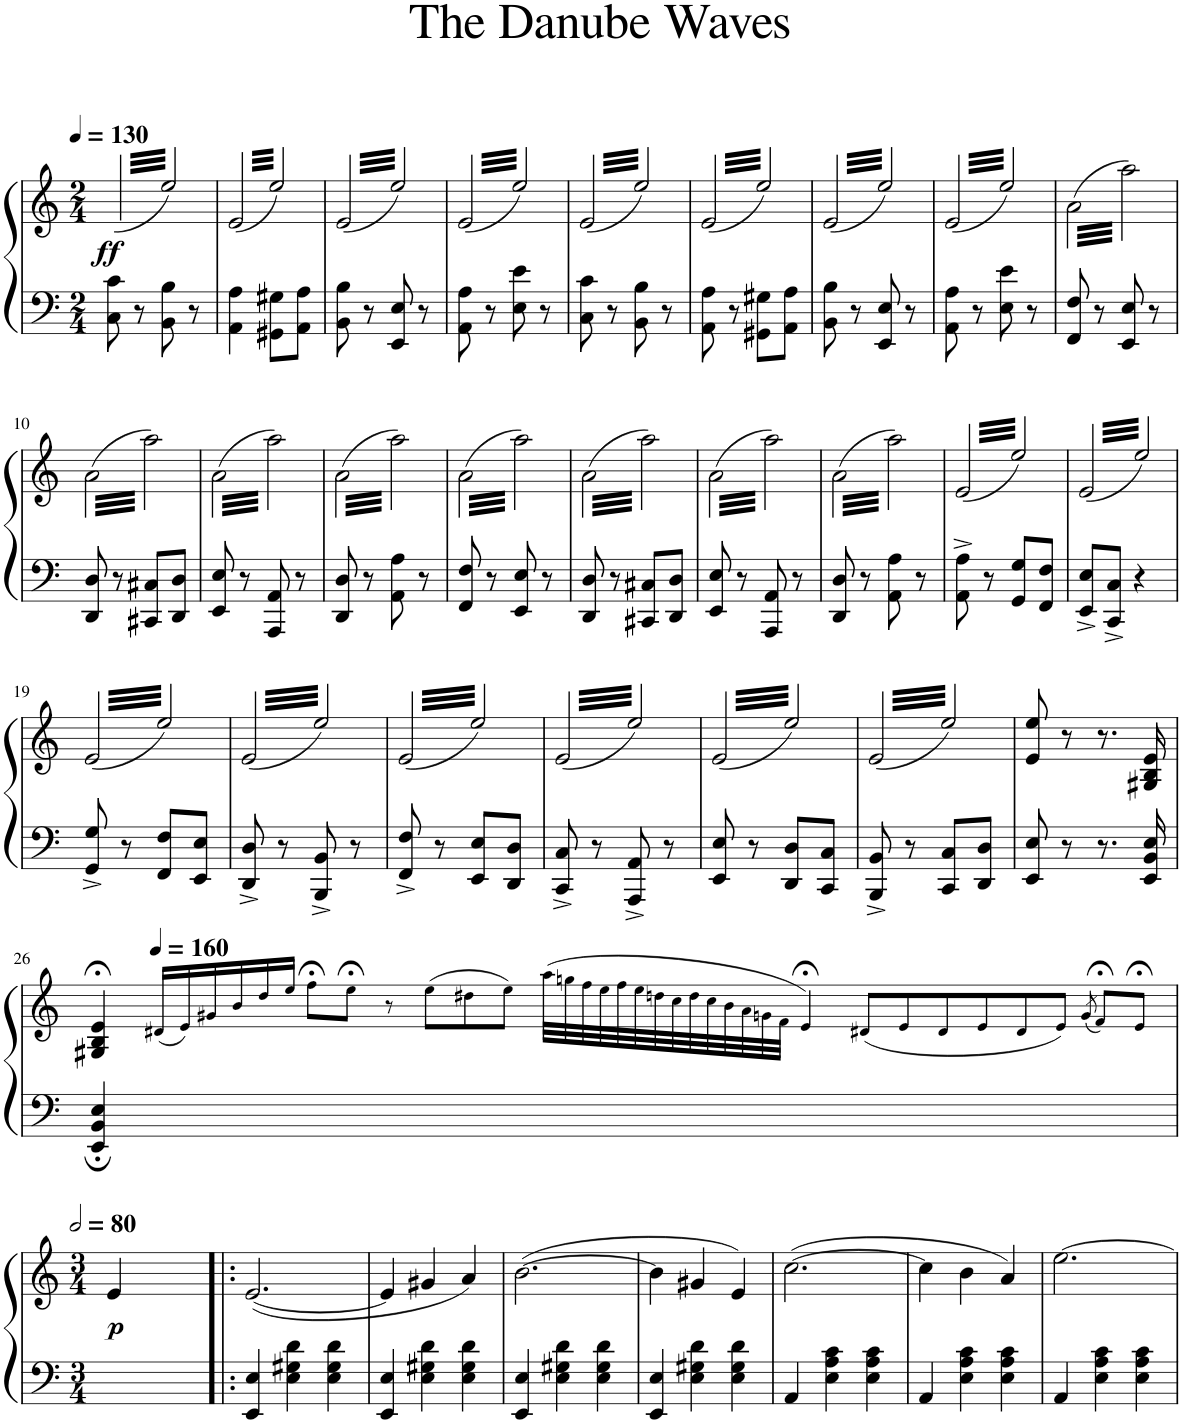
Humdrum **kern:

**kern	**kern	**dynam
*part1	*part1	*part1
*staff2	*staff1	*staff1/2
*I"Piano	*	*
*I'Pno.	*	*
*clefF4	*clefG2	*
*k[]	*k[]	*
*M2/4	*M2/4	*
*MM130	*MM130	*
=1	=1	=1
!	!	!LO:DY:b
*	*tremolo	*
8C\ 8c\	(64e/LLLL	ff
.	64ee/)	.
.	64e/	.
.	64ee/)	.
.	64e/	.
.	64ee/)	.
.	64e/	.
.	64ee/)	.
8r	64e/	.
.	64ee/)	.
.	64e/	.
.	64ee/)	.
.	64e/	.
.	64ee/)	.
.	64e/	.
.	64ee/)	.
8BB\ 8B\	64e/	.
.	64ee/)	.
.	64e/	.
.	64ee/)	.
.	64e/	.
.	64ee/)	.
.	64e/	.
.	64ee/)	.
8r	64e/	.
.	64ee/)	.
.	64e/	.
.	64ee/)	.
.	64e/	.
.	64ee/)	.
.	64e/	.
.	64ee/)JJJJ	.
=2	=2	=2
4AA\ 4A\	(64e/LLLL	.
.	64ee/)	.
.	64e/	.
.	64ee/)	.
.	64e/	.
.	64ee/)	.
.	64e/	.
.	64ee/)	.
.	64e/	.
.	64ee/)	.
.	64e/	.
.	64ee/)	.
.	64e/	.
.	64ee/)	.
.	64e/	.
.	64ee/)	.
8GG#X\ 8G#X\L	64e/	.
.	64ee/)	.
.	64e/	.
.	64ee/)	.
.	64e/	.
.	64ee/)	.
.	64e/	.
.	64ee/)	.
8AA\ 8A\J	64e/	.
.	64ee/)	.
.	64e/	.
.	64ee/)	.
.	64e/	.
.	64ee/)	.
.	64e/	.
.	64ee/)JJJJ	.
=3	=3	=3
8BB\ 8B\	(64e/LLLL	.
.	64ee/)	.
.	64e/	.
.	64ee/)	.
.	64e/	.
.	64ee/)	.
.	64e/	.
.	64ee/)	.
8r	64e/	.
.	64ee/)	.
.	64e/	.
.	64ee/)	.
.	64e/	.
.	64ee/)	.
.	64e/	.
.	64ee/)	.
8EE/ 8E/	64e/	.
.	64ee/)	.
.	64e/	.
.	64ee/)	.
.	64e/	.
.	64ee/)	.
.	64e/	.
.	64ee/)	.
8r	64e/	.
.	64ee/)	.
.	64e/	.
.	64ee/)	.
.	64e/	.
.	64ee/)	.
.	64e/	.
.	64ee/)JJJJ	.
=4	=4	=4
8AA\ 8A\	(64e/LLLL	.
.	64ee/)	.
.	64e/	.
.	64ee/)	.
.	64e/	.
.	64ee/)	.
.	64e/	.
.	64ee/)	.
8r	64e/	.
.	64ee/)	.
.	64e/	.
.	64ee/)	.
.	64e/	.
.	64ee/)	.
.	64e/	.
.	64ee/)	.
8E\ 8e\	64e/	.
.	64ee/)	.
.	64e/	.
.	64ee/)	.
.	64e/	.
.	64ee/)	.
.	64e/	.
.	64ee/)	.
8r	64e/	.
.	64ee/)	.
.	64e/	.
.	64ee/)	.
.	64e/	.
.	64ee/)	.
.	64e/	.
.	64ee/)JJJJ	.
=5	=5	=5
8C\ 8c\	(64e/LLLL	.
.	64ee/)	.
.	64e/	.
.	64ee/)	.
.	64e/	.
.	64ee/)	.
.	64e/	.
.	64ee/)	.
8r	64e/	.
.	64ee/)	.
.	64e/	.
.	64ee/)	.
.	64e/	.
.	64ee/)	.
.	64e/	.
.	64ee/)	.
8BB\ 8B\	64e/	.
.	64ee/)	.
.	64e/	.
.	64ee/)	.
.	64e/	.
.	64ee/)	.
.	64e/	.
.	64ee/)	.
8r	64e/	.
.	64ee/)	.
.	64e/	.
.	64ee/)	.
.	64e/	.
.	64ee/)	.
.	64e/	.
.	64ee/)JJJJ	.
=6	=6	=6
8AA\ 8A\	(64e/LLLL	.
.	64ee/)	.
.	64e/	.
.	64ee/)	.
.	64e/	.
.	64ee/)	.
.	64e/	.
.	64ee/)	.
8r	64e/	.
.	64ee/)	.
.	64e/	.
.	64ee/)	.
.	64e/	.
.	64ee/)	.
.	64e/	.
.	64ee/)	.
8GG#X\ 8G#X\L	64e/	.
.	64ee/)	.
.	64e/	.
.	64ee/)	.
.	64e/	.
.	64ee/)	.
.	64e/	.
.	64ee/)	.
8AA\ 8A\J	64e/	.
.	64ee/)	.
.	64e/	.
.	64ee/)	.
.	64e/	.
.	64ee/)	.
.	64e/	.
.	64ee/)JJJJ	.
=7	=7	=7
8BB\ 8B\	(64e/LLLL	.
.	64ee/)	.
.	64e/	.
.	64ee/)	.
.	64e/	.
.	64ee/)	.
.	64e/	.
.	64ee/)	.
8r	64e/	.
.	64ee/)	.
.	64e/	.
.	64ee/)	.
.	64e/	.
.	64ee/)	.
.	64e/	.
.	64ee/)	.
8EE/ 8E/	64e/	.
.	64ee/)	.
.	64e/	.
.	64ee/)	.
.	64e/	.
.	64ee/)	.
.	64e/	.
.	64ee/)	.
8r	64e/	.
.	64ee/)	.
.	64e/	.
.	64ee/)	.
.	64e/	.
.	64ee/)	.
.	64e/	.
.	64ee/)JJJJ	.
=8	=8	=8
8AA\ 8A\	(64e/LLLL	.
.	64ee/)	.
.	64e/	.
.	64ee/)	.
.	64e/	.
.	64ee/)	.
.	64e/	.
.	64ee/)	.
8r	64e/	.
.	64ee/)	.
.	64e/	.
.	64ee/)	.
.	64e/	.
.	64ee/)	.
.	64e/	.
.	64ee/)	.
8E\ 8e\	64e/	.
.	64ee/)	.
.	64e/	.
.	64ee/)	.
.	64e/	.
.	64ee/)	.
.	64e/	.
.	64ee/)	.
8r	64e/	.
.	64ee/)	.
.	64e/	.
.	64ee/)	.
.	64e/	.
.	64ee/)	.
.	64e/	.
.	64ee/)JJJJ	.
=9	=9	=9
8FF/ 8F/	(64a\LLLL	.
.	64aa\)	.
.	64a\	.
.	64aa\)	.
.	64a\	.
.	64aa\)	.
.	64a\	.
.	64aa\)	.
8r	64a\	.
.	64aa\)	.
.	64a\	.
.	64aa\)	.
.	64a\	.
.	64aa\)	.
.	64a\	.
.	64aa\)	.
8EE/ 8E/	64a\	.
.	64aa\)	.
.	64a\	.
.	64aa\)	.
.	64a\	.
.	64aa\)	.
.	64a\	.
.	64aa\)	.
8r	64a\	.
.	64aa\)	.
.	64a\	.
.	64aa\)	.
.	64a\	.
.	64aa\)	.
.	64a\	.
.	64aa\)JJJJ	.
!!LO:LB:g=z
=10	=10	=10
8DD/ 8D/	(64a\LLLL	.
.	64aa\)	.
.	64a\	.
.	64aa\)	.
.	64a\	.
.	64aa\)	.
.	64a\	.
.	64aa\)	.
8r	64a\	.
.	64aa\)	.
.	64a\	.
.	64aa\)	.
.	64a\	.
.	64aa\)	.
.	64a\	.
.	64aa\)	.
8CC#X/ 8C#X/L	64a\	.
.	64aa\)	.
.	64a\	.
.	64aa\)	.
.	64a\	.
.	64aa\)	.
.	64a\	.
.	64aa\)	.
8DD/ 8D/J	64a\	.
.	64aa\)	.
.	64a\	.
.	64aa\)	.
.	64a\	.
.	64aa\)	.
.	64a\	.
.	64aa\)JJJJ	.
=11	=11	=11
8EE/ 8E/	(64a\LLLL	.
.	64aa\)	.
.	64a\	.
.	64aa\)	.
.	64a\	.
.	64aa\)	.
.	64a\	.
.	64aa\)	.
8r	64a\	.
.	64aa\)	.
.	64a\	.
.	64aa\)	.
.	64a\	.
.	64aa\)	.
.	64a\	.
.	64aa\)	.
8AAA/ 8AA/	64a\	.
.	64aa\)	.
.	64a\	.
.	64aa\)	.
.	64a\	.
.	64aa\)	.
.	64a\	.
.	64aa\)	.
8r	64a\	.
.	64aa\)	.
.	64a\	.
.	64aa\)	.
.	64a\	.
.	64aa\)	.
.	64a\	.
.	64aa\)JJJJ	.
=12	=12	=12
8DD/ 8D/	(64a\LLLL	.
.	64aa\)	.
.	64a\	.
.	64aa\)	.
.	64a\	.
.	64aa\)	.
.	64a\	.
.	64aa\)	.
8r	64a\	.
.	64aa\)	.
.	64a\	.
.	64aa\)	.
.	64a\	.
.	64aa\)	.
.	64a\	.
.	64aa\)	.
8AA\ 8A\	64a\	.
.	64aa\)	.
.	64a\	.
.	64aa\)	.
.	64a\	.
.	64aa\)	.
.	64a\	.
.	64aa\)	.
8r	64a\	.
.	64aa\)	.
.	64a\	.
.	64aa\)	.
.	64a\	.
.	64aa\)	.
.	64a\	.
.	64aa\)JJJJ	.
=13	=13	=13
8FF/ 8F/	(64a\LLLL	.
.	64aa\)	.
.	64a\	.
.	64aa\)	.
.	64a\	.
.	64aa\)	.
.	64a\	.
.	64aa\)	.
8r	64a\	.
.	64aa\)	.
.	64a\	.
.	64aa\)	.
.	64a\	.
.	64aa\)	.
.	64a\	.
.	64aa\)	.
8EE/ 8E/	64a\	.
.	64aa\)	.
.	64a\	.
.	64aa\)	.
.	64a\	.
.	64aa\)	.
.	64a\	.
.	64aa\)	.
8r	64a\	.
.	64aa\)	.
.	64a\	.
.	64aa\)	.
.	64a\	.
.	64aa\)	.
.	64a\	.
.	64aa\)JJJJ	.
=14	=14	=14
8DD/ 8D/	(64a\LLLL	.
.	64aa\)	.
.	64a\	.
.	64aa\)	.
.	64a\	.
.	64aa\)	.
.	64a\	.
.	64aa\)	.
8r	64a\	.
.	64aa\)	.
.	64a\	.
.	64aa\)	.
.	64a\	.
.	64aa\)	.
.	64a\	.
.	64aa\)	.
8CC#X/ 8C#X/L	64a\	.
.	64aa\)	.
.	64a\	.
.	64aa\)	.
.	64a\	.
.	64aa\)	.
.	64a\	.
.	64aa\)	.
8DD/ 8D/J	64a\	.
.	64aa\)	.
.	64a\	.
.	64aa\)	.
.	64a\	.
.	64aa\)	.
.	64a\	.
.	64aa\)JJJJ	.
=15	=15	=15
8EE/ 8E/	(64a\LLLL	.
.	64aa\)	.
.	64a\	.
.	64aa\)	.
.	64a\	.
.	64aa\)	.
.	64a\	.
.	64aa\)	.
8r	64a\	.
.	64aa\)	.
.	64a\	.
.	64aa\)	.
.	64a\	.
.	64aa\)	.
.	64a\	.
.	64aa\)	.
8AAA/ 8AA/	64a\	.
.	64aa\)	.
.	64a\	.
.	64aa\)	.
.	64a\	.
.	64aa\)	.
.	64a\	.
.	64aa\)	.
8r	64a\	.
.	64aa\)	.
.	64a\	.
.	64aa\)	.
.	64a\	.
.	64aa\)	.
.	64a\	.
.	64aa\)JJJJ	.
=16	=16	=16
8DD/ 8D/	(64a\LLLL	.
.	64aa\)	.
.	64a\	.
.	64aa\)	.
.	64a\	.
.	64aa\)	.
.	64a\	.
.	64aa\)	.
8r	64a\	.
.	64aa\)	.
.	64a\	.
.	64aa\)	.
.	64a\	.
.	64aa\)	.
.	64a\	.
.	64aa\)	.
8AA\ 8A\	64a\	.
.	64aa\)	.
.	64a\	.
.	64aa\)	.
.	64a\	.
.	64aa\)	.
.	64a\	.
.	64aa\)	.
8r	64a\	.
.	64aa\)	.
.	64a\	.
.	64aa\)	.
.	64a\	.
.	64aa\)	.
.	64a\	.
.	64aa\)JJJJ	.
=17	=17	=17
8AA\^ 8A\^	(64e/LLLL	.
.	64ee/)	.
.	64e/	.
.	64ee/)	.
.	64e/	.
.	64ee/)	.
.	64e/	.
.	64ee/)	.
8r	64e/	.
.	64ee/)	.
.	64e/	.
.	64ee/)	.
.	64e/	.
.	64ee/)	.
.	64e/	.
.	64ee/)	.
8GG/ 8G/L	64e/	.
.	64ee/)	.
.	64e/	.
.	64ee/)	.
.	64e/	.
.	64ee/)	.
.	64e/	.
.	64ee/)	.
8FF/ 8F/J	64e/	.
.	64ee/)	.
.	64e/	.
.	64ee/)	.
.	64e/	.
.	64ee/)	.
.	64e/	.
.	64ee/)JJJJ	.
=18	=18	=18
8EE/^ 8E/^L	(64e/LLLL	.
.	64ee/)	.
.	64e/	.
.	64ee/)	.
.	64e/	.
.	64ee/)	.
.	64e/	.
.	64ee/)	.
8CC/^ 8C/^J	64e/	.
.	64ee/)	.
.	64e/	.
.	64ee/)	.
.	64e/	.
.	64ee/)	.
.	64e/	.
.	64ee/)	.
4r	64e/	.
.	64ee/)	.
.	64e/	.
.	64ee/)	.
.	64e/	.
.	64ee/)	.
.	64e/	.
.	64ee/)	.
.	64e/	.
.	64ee/)	.
.	64e/	.
.	64ee/)	.
.	64e/	.
.	64ee/)	.
.	64e/	.
.	64ee/)JJJJ	.
!!LO:LB:g=z
=19	=19	=19
8GG/^ 8G/^	(64e/LLLL	.
.	64ee/)	.
.	64e/	.
.	64ee/)	.
.	64e/	.
.	64ee/)	.
.	64e/	.
.	64ee/)	.
8r	64e/	.
.	64ee/)	.
.	64e/	.
.	64ee/)	.
.	64e/	.
.	64ee/)	.
.	64e/	.
.	64ee/)	.
8FF/ 8F/L	64e/	.
.	64ee/)	.
.	64e/	.
.	64ee/)	.
.	64e/	.
.	64ee/)	.
.	64e/	.
.	64ee/)	.
8EE/ 8E/J	64e/	.
.	64ee/)	.
.	64e/	.
.	64ee/)	.
.	64e/	.
.	64ee/)	.
.	64e/	.
.	64ee/)JJJJ	.
=20	=20	=20
8DD/^ 8D/^	(64e/LLLL	.
.	64ee/)	.
.	64e/	.
.	64ee/)	.
.	64e/	.
.	64ee/)	.
.	64e/	.
.	64ee/)	.
8r	64e/	.
.	64ee/)	.
.	64e/	.
.	64ee/)	.
.	64e/	.
.	64ee/)	.
.	64e/	.
.	64ee/)	.
8BBB/^ 8BB/^	64e/	.
.	64ee/)	.
.	64e/	.
.	64ee/)	.
.	64e/	.
.	64ee/)	.
.	64e/	.
.	64ee/)	.
8r	64e/	.
.	64ee/)	.
.	64e/	.
.	64ee/)	.
.	64e/	.
.	64ee/)	.
.	64e/	.
.	64ee/)JJJJ	.
=21	=21	=21
8FF/^ 8F/^	(64e/LLLL	.
.	64ee/)	.
.	64e/	.
.	64ee/)	.
.	64e/	.
.	64ee/)	.
.	64e/	.
.	64ee/)	.
8r	64e/	.
.	64ee/)	.
.	64e/	.
.	64ee/)	.
.	64e/	.
.	64ee/)	.
.	64e/	.
.	64ee/)	.
8EE/ 8E/L	64e/	.
.	64ee/)	.
.	64e/	.
.	64ee/)	.
.	64e/	.
.	64ee/)	.
.	64e/	.
.	64ee/)	.
8DD/ 8D/J	64e/	.
.	64ee/)	.
.	64e/	.
.	64ee/)	.
.	64e/	.
.	64ee/)	.
.	64e/	.
.	64ee/)JJJJ	.
=22	=22	=22
8CC/^ 8C/^	(64e/LLLL	.
.	64ee/)	.
.	64e/	.
.	64ee/)	.
.	64e/	.
.	64ee/)	.
.	64e/	.
.	64ee/)	.
8r	64e/	.
.	64ee/)	.
.	64e/	.
.	64ee/)	.
.	64e/	.
.	64ee/)	.
.	64e/	.
.	64ee/)	.
8AAA/^ 8AA/^	64e/	.
.	64ee/)	.
.	64e/	.
.	64ee/)	.
.	64e/	.
.	64ee/)	.
.	64e/	.
.	64ee/)	.
8r	64e/	.
.	64ee/)	.
.	64e/	.
.	64ee/)	.
.	64e/	.
.	64ee/)	.
.	64e/	.
.	64ee/)JJJJ	.
=23	=23	=23
8EE/ 8E/	(64e/LLLL	.
.	64ee/)	.
.	64e/	.
.	64ee/)	.
.	64e/	.
.	64ee/)	.
.	64e/	.
.	64ee/)	.
8r	64e/	.
.	64ee/)	.
.	64e/	.
.	64ee/)	.
.	64e/	.
.	64ee/)	.
.	64e/	.
.	64ee/)	.
8DD/ 8D/L	64e/	.
.	64ee/)	.
.	64e/	.
.	64ee/)	.
.	64e/	.
.	64ee/)	.
.	64e/	.
.	64ee/)	.
8CC/ 8C/J	64e/	.
.	64ee/)	.
.	64e/	.
.	64ee/)	.
.	64e/	.
.	64ee/)	.
.	64e/	.
.	64ee/)JJJJ	.
=24	=24	=24
8BBB/^ 8BB/^	(64e/LLLL	.
.	64ee/)	.
.	64e/	.
.	64ee/)	.
.	64e/	.
.	64ee/)	.
.	64e/	.
.	64ee/)	.
8r	64e/	.
.	64ee/)	.
.	64e/	.
.	64ee/)	.
.	64e/	.
.	64ee/)	.
.	64e/	.
.	64ee/)	.
8CC/ 8C/L	64e/	.
.	64ee/)	.
.	64e/	.
.	64ee/)	.
.	64e/	.
.	64ee/)	.
.	64e/	.
.	64ee/)	.
8DD/ 8D/J	64e/	.
.	64ee/)	.
.	64e/	.
.	64ee/)	.
.	64e/	.
.	64ee/)	.
.	64e/	.
.	64ee/)JJJJ	.
*	*Xtremolo	*
=25	=25	=25
8EE/ 8E/	8e/ 8ee/	.
.	.	.
.	.	.
.	.	.
.	.	.
.	.	.
.	.	.
.	.	.
8r	8r	.
.	.	.
.	.	.
.	.	.
.	.	.
.	.	.
.	.	.
.	.	.
8.r	8.r	.
16EE/ 16BB/ 16E/	16G#X/ 16B/ 16e/	.
!!LO:LB:g=z
=26	=26	=26
4EE/; 4BB/; 4E/;	4G#X/;< 4B/;< 4e/;<	.
*	*MM160	*
8ryy	(16d#X!/LL	.
.	16e!/)	.
8ryy	16g#X!/	.
.	16b!/	.
8ryy	16dd!/	.
.	16ee!/JJ	.
8ryy	8ff;<!\L	.
4ryy	8ee;<!\J	.
.	8r	.
1ryy	(8ee!\L	.
.	8dd#X!\	.
.	8ee!\J)	.
.	(32aa!\LLL	.
.	32ggn!\	.
.	32ff!\	.
.	32ee!\	.
.	32ff!\	.
.	32ee!\	.
.	32ddn!\	.
.	32cc!\	.
.	32dd!\	.
.	32cc!\	.
.	32b!\	.
.	32a!\	.
.	32gn!\	.
.	32f!\JJJ	.
.	4e;<!/)	.
1ryy	.	.
.	(8d#X!/L	.
.	8e!/	.
.	8d#!/	.
.	8e!/	.
.	8d#!/	.
.	8e!/J)	.
.	(8qg/	.
.	8f;<!/L)	.
.	8e;<!/J	.
16ryy	.	.
!!LO:LB:g=z
=1	=1	=1
*M3/4	*M3/4	*
*	*MM160	*
!	!	!LO:DY:b
2.ryy	4e/	p
.	2ryy	.
8ryy	8ryy	.
=2!|:	=2!|:	=2!|:
4EE/ 4E/	(<[2.e/	.
4E\ 4G#X\ 4d\	.	.
4E\ 4G#\ 4d\	.	.
=3	=3	=3
4EE/ 4E/	4e/]	.
4E\ 4G#X\ 4d\	4g#X/	.
4E\ 4G#\ 4d\	4a/)	.
=4	=4	=4
4EE/ 4E/	(>[2.b\	.
4E\ 4G#X\ 4d\	.	.
4E\ 4G#\ 4d\	.	.
=5	=5	=5
4EE/ 4E/	4b\]	.
4E\ 4G#X\ 4d\	4g#X/	.
4E\ 4G#\ 4d\	4e/)	.
=6	=6	=6
4AA/	(>[2.cc\	.
4E\ 4A\ 4c\	.	.
4E\ 4A\ 4c\	.	.
=7	=7	=7
4AA/	4cc\]	.
4E\ 4A\ 4c\	4b\	.
4E\ 4A\ 4c\	4a/)	.
=8	=8	=8
4AA/	[2.ee\	.
4E\ 4A\ 4c\	.	.
4E\ 4A\ 4c\	.	.
=	=	=
*-	*-	*-
